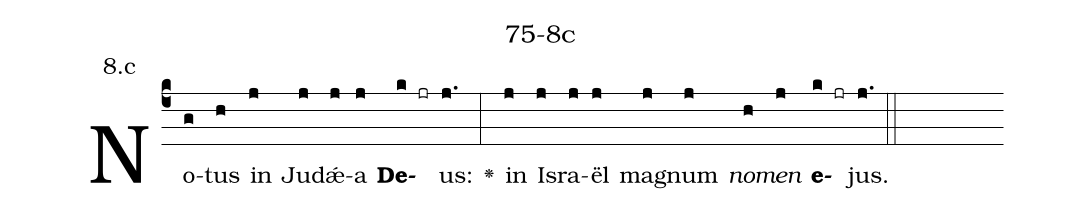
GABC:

name: 75-8c;
annotation: 8.c;
%%
(c4)No(g)tus(h) in(j) Ju(j)dǽ(j)a(j) <b>De</b>(k jr)us:(j.) <v>\greheightstar</v>(:) in(j) Is(j)ra(j)ël(j) ma(j)gnum(j) <i>no</i>(h)<i>men</i>(j) <b>e</b>(k jr)jus.(j.) (::)


%E(j) u(j) o(h) u(j) a(k) e.(j.) (::)
